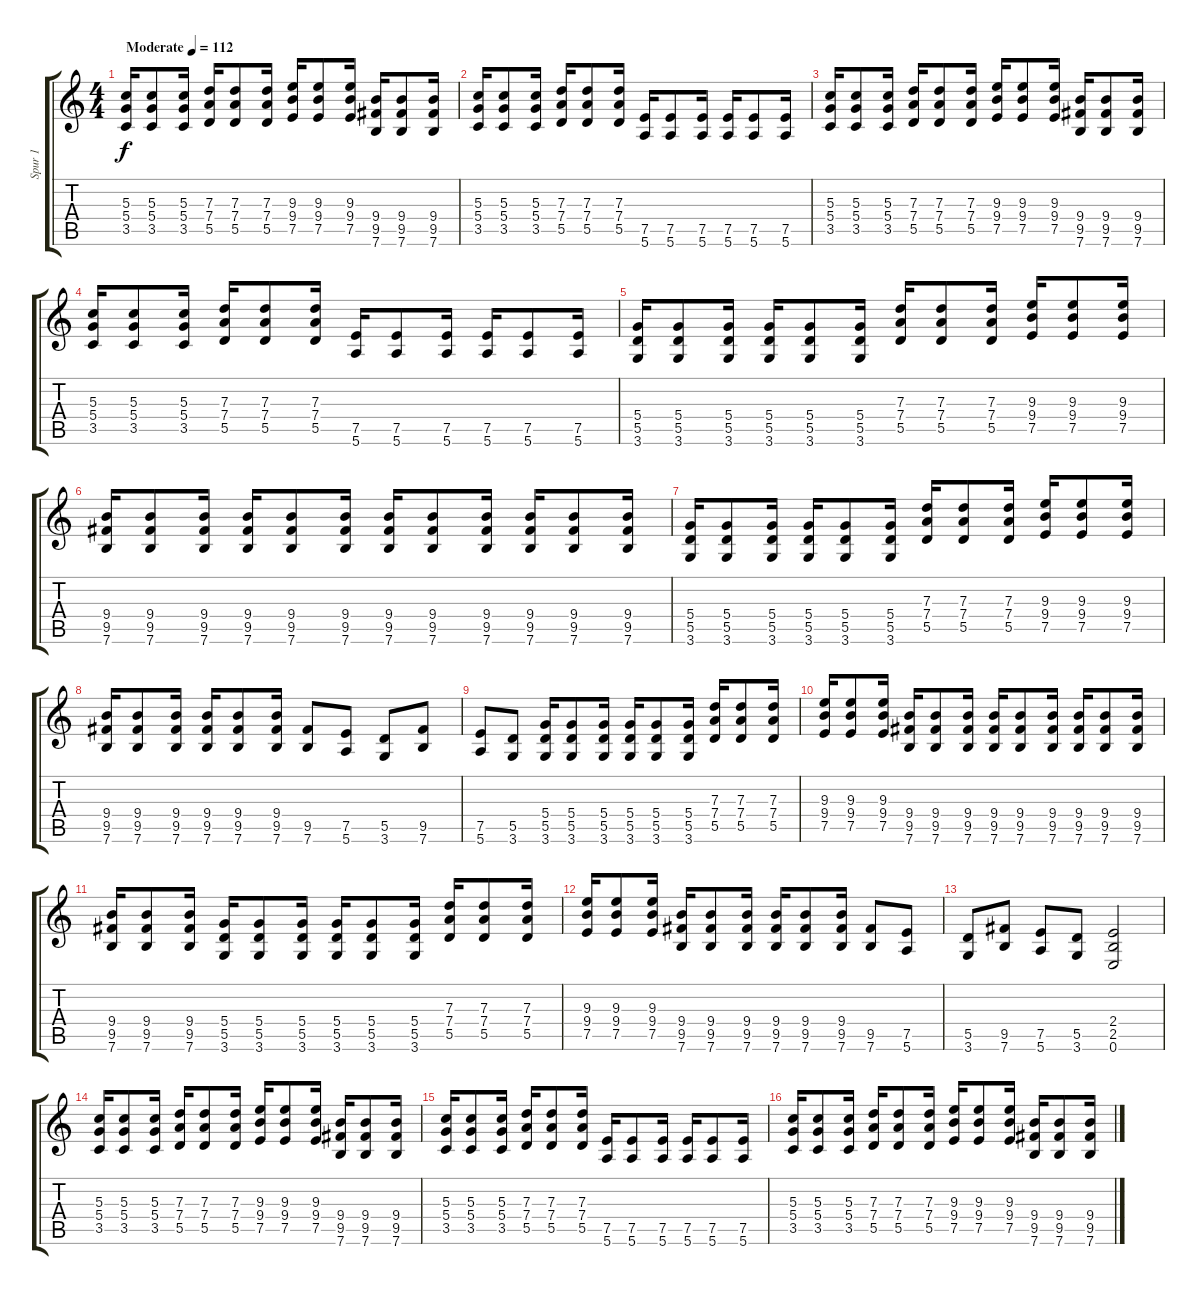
\track ("Spur 1" "Spur 1") {instrument overdrivenguitar}
\staff {score tabs}
\tuning (E4 B3 G3 D3 A2 E2) {hide}
\ts (4 4)
\tempo (112 "Moderate")
\clef g2
\ks c
(5.3 5.4 3.5).16{dy f instrument overdrivenguitar} (5.3 5.4 3.5).8 (5.3 5.4 3.5).16 (7.3 7.4 5.5).16 (7.3 7.4 5.5).8 (7.3 7.4 5.5).16 (9.3 9.4 7.5).16 (9.3 9.4 7.5).8 (9.3 9.4 7.5).16 (9.4 9.5 7.6).16 (9.4 9.5 7.6).8 (9.4 9.5 7.6).16 |
(5.3 5.4 3.5).16 (5.3 5.4 3.5).8 (5.3 5.4 3.5).16 (7.3 7.4 5.5).16 (7.3 7.4 5.5).8 (7.3 7.4 5.5).16 (7.5 5.6).16 (7.5 5.6).8 (7.5 5.6).16 (7.5 5.6).16 (7.5 5.6).8 (7.5 5.6).16 |
(5.3 5.4 3.5).16 (5.3 5.4 3.5).8 (5.3 5.4 3.5).16 (7.3 7.4 5.5).16 (7.3 7.4 5.5).8 (7.3 7.4 5.5).16 (9.3 9.4 7.5).16 (9.3 9.4 7.5).8 (9.3 9.4 7.5).16 (9.4 9.5 7.6).16 (9.4 9.5 7.6).8 (9.4 9.5 7.6).16 |
(5.3 5.4 3.5).16 (5.3 5.4 3.5).8 (5.3 5.4 3.5).16 (7.3 7.4 5.5).16 (7.3 7.4 5.5).8 (7.3 7.4 5.5).16 (7.5 5.6).16 (7.5 5.6).8 (7.5 5.6).16 (7.5 5.6).16 (7.5 5.6).8 (7.5 5.6).16 |
(5.4 5.5 3.6).16 (5.4 5.5 3.6).8 (5.4 5.5 3.6).16 (5.4 5.5 3.6).16 (5.4 5.5 3.6).8 (5.4 5.5 3.6).16 (7.3 7.4 5.5).16 (7.3 7.4 5.5).8 (7.3 7.4 5.5).16 (9.3 9.4 7.5).16 (9.3 9.4 7.5).8 (9.3 9.4 7.5).16 |
(9.4 9.5 7.6).16 (9.4 9.5 7.6).8 (9.4 9.5 7.6).16 (9.4 9.5 7.6).16 (9.4 9.5 7.6).8 (9.4 9.5 7.6).16 (9.4 9.5 7.6).16 (9.4 9.5 7.6).8 (9.4 9.5 7.6).16 (9.4 9.5 7.6).16 (9.4 9.5 7.6).8 (9.4 9.5 7.6).16 |
(5.4 5.5 3.6).16 (5.4 5.5 3.6).8 (5.4 5.5 3.6).16 (5.4 5.5 3.6).16 (5.4 5.5 3.6).8 (5.4 5.5 3.6).16 (7.3 7.4 5.5).16 (7.3 7.4 5.5).8 (7.3 7.4 5.5).16 (9.3 9.4 7.5).16 (9.3 9.4 7.5).8 (9.3 9.4 7.5).16 |
(9.4 9.5 7.6).16 (9.4 9.5 7.6).8 (9.4 9.5 7.6).16 (9.4 9.5 7.6).16 (9.4 9.5 7.6).8 (9.4 9.5 7.6).16 (9.5 7.6).8 (7.5 5.6).8 (5.5 3.6).8 (9.5 7.6).8 |
(7.5 5.6).8 (5.5 3.6).8 (5.4 5.5 3.6).16 (5.4 5.5 3.6).8 (5.4 5.5 3.6).16 (5.4 5.5 3.6).16 (5.4 5.5 3.6).8 (5.4 5.5 3.6).16 (7.3 7.4 5.5).16 (7.3 7.4 5.5).8 (7.3 7.4 5.5).16 |
(9.3 9.4 7.5).16 (9.3 9.4 7.5).8 (9.3 9.4 7.5).16 (9.4 9.5 7.6).16 (9.4 9.5 7.6).8 (9.4 9.5 7.6).16 (9.4 9.5 7.6).16 (9.4 9.5 7.6).8 (9.4 9.5 7.6).16 (9.4 9.5 7.6).16 (9.4 9.5 7.6).8 (9.4 9.5 7.6).16 |
(9.4 9.5 7.6).16 (9.4 9.5 7.6).8 (9.4 9.5 7.6).16 (5.4 5.5 3.6).16 (5.4 5.5 3.6).8 (5.4 5.5 3.6).16 (5.4 5.5 3.6).16 (5.4 5.5 3.6).8 (5.4 5.5 3.6).16 (7.3 7.4 5.5).16 (7.3 7.4 5.5).8 (7.3 7.4 5.5).16 |
(9.3 9.4 7.5).16 (9.3 9.4 7.5).8 (9.3 9.4 7.5).16 (9.4 9.5 7.6).16 (9.4 9.5 7.6).8 (9.4 9.5 7.6).16 (9.4 9.5 7.6).16 (9.4 9.5 7.6).8 (9.4 9.5 7.6).16 (9.5 7.6).8 (7.5 5.6).8 |
(5.5 3.6).8 (9.5 7.6).8 (7.5 5.6).8 (5.5 3.6).8 (2.4 2.5 0.6).2 |
(5.3 5.4 3.5).16 (5.3 5.4 3.5).8 (5.3 5.4 3.5).16 (7.3 7.4 5.5).16 (7.3 7.4 5.5).8 (7.3 7.4 5.5).16 (9.3 9.4 7.5).16 (9.3 9.4 7.5).8 (9.3 9.4 7.5).16 (9.4 9.5 7.6).16 (9.4 9.5 7.6).8 (9.4 9.5 7.6).16 |
(5.3 5.4 3.5).16 (5.3 5.4 3.5).8 (5.3 5.4 3.5).16 (7.3 7.4 5.5).16 (7.3 7.4 5.5).8 (7.3 7.4 5.5).16 (7.5 5.6).16 (7.5 5.6).8 (7.5 5.6).16 (7.5 5.6).16 (7.5 5.6).8 (7.5 5.6).16 |
(5.3 5.4 3.5).16 (5.3 5.4 3.5).8 (5.3 5.4 3.5).16 (7.3 7.4 5.5).16 (7.3 7.4 5.5).8 (7.3 7.4 5.5).16 (9.3 9.4 7.5).16 (9.3 9.4 7.5).8 (9.3 9.4 7.5).16 (9.4 9.5 7.6).16 (9.4 9.5 7.6).8 (9.4 9.5 7.6).16
